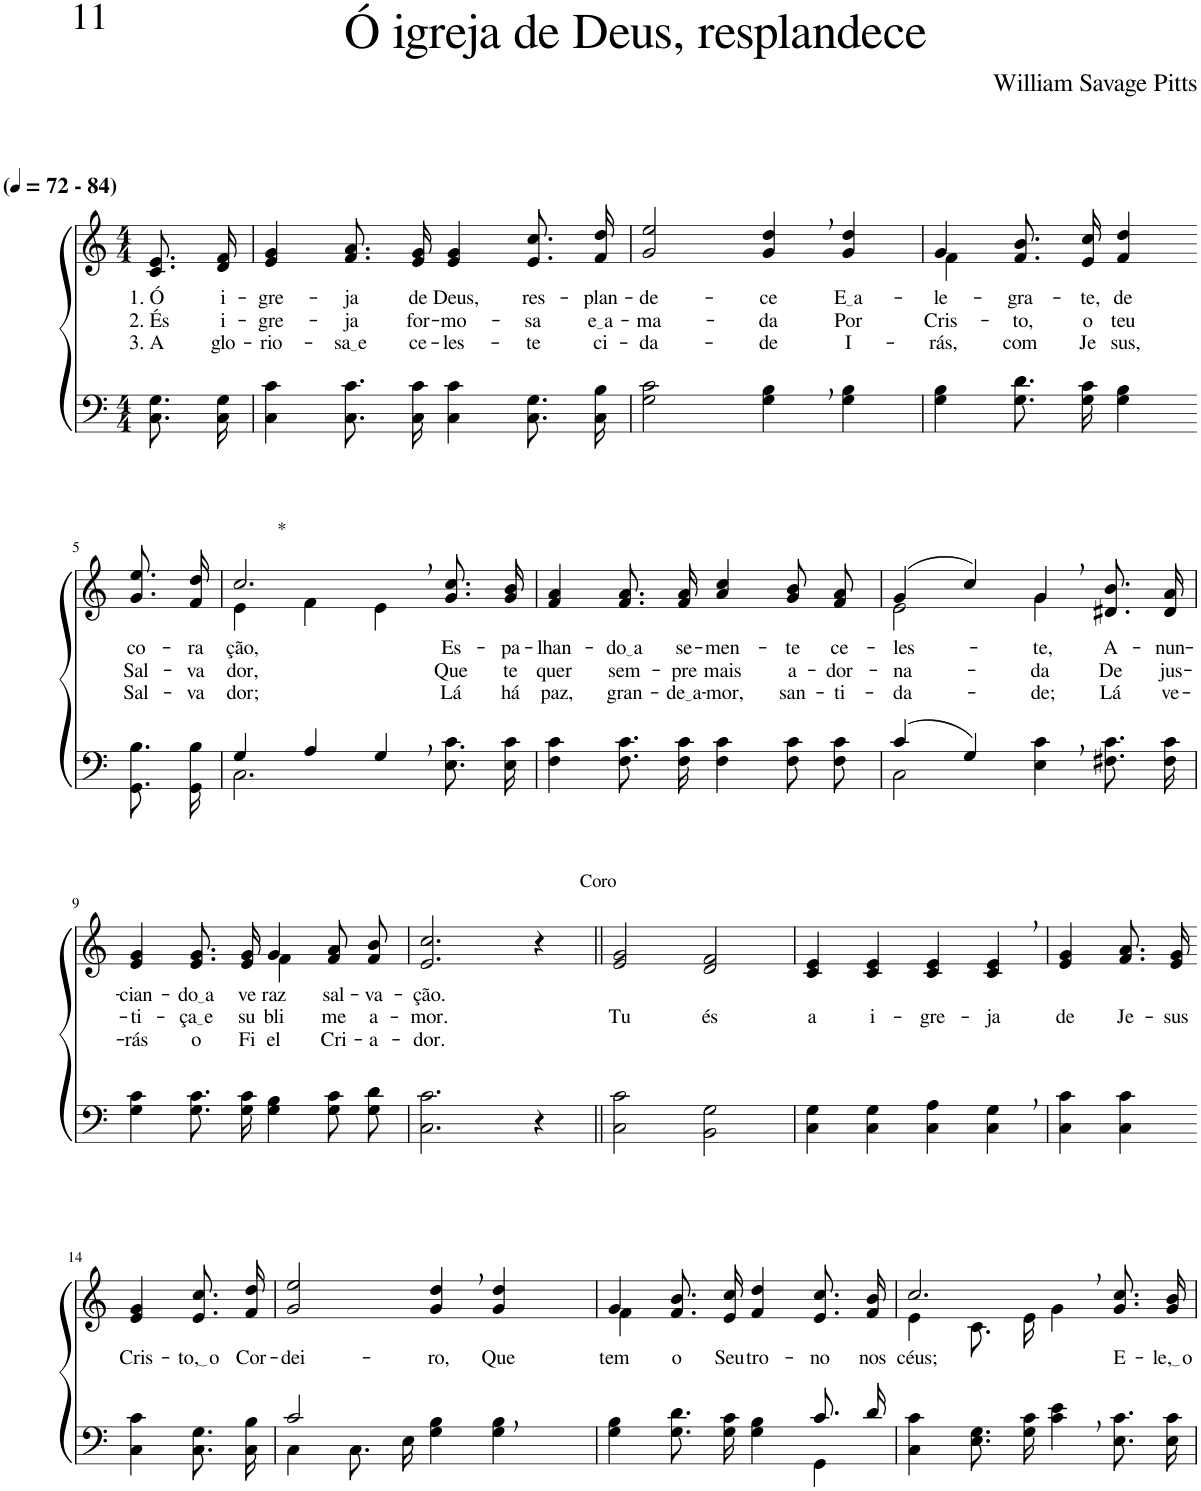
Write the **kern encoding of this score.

**kern	**kern	**text	**text	**text
*part2	*part1	*part1	*part1	*part1
*staff2	*staff1	*staff1	*staff1	*staff1
*I"Parte III e IV	*I"Parte I e II	*	*	*
*clefF4	*clefG2	*	*	*
*Trd1c2	*Trd1c2	*	*	*
*k[]	*k[]	*	*	*
*M4/4	*M4/4	*	*	*
*MM72	*MM72	*	*	*
=1	=1	=1	=1	=1
!	!LO:TX:a:B:t=(	!	!	!
!	!LO:TX:a:B:t=- 84)	!	!	!
!	!	!LO:LY:b	!LO:LY:b	!LO:LY:b
8.C\ 8.G\L	8.c/ 8.e/L	1. Ó	2. És	3. A
!	!	!LO:LY:b	!LO:LY:b	!LO:LY:b
16C\ 16G\Jk	16d/ 16f/Jk	i-	i-	glo-
=2	=2	=2	=2	=2
!	!	!LO:LY:b	!LO:LY:b	!LO:LY:b
4C\ 4c\	4e/ 4g/	-gre-	-gre-	-rio-
!	!	!LO:LY:b	!LO:LY:b	!LO:LY:b
8.C\ 8.c\L	8.f/ 8.a/L	-ja	-ja	sa e
!	!	!LO:LY:b	!LO:LY:b	!LO:LY:b
16C\ 16c\Jk	16e/ 16g/Jk	de	for-	ce-
!	!	!LO:LY:b	!LO:LY:b	!LO:LY:b
4C\ 4c\	4e/ 4g/	Deus,	-mo-	-les-
!	!	!LO:LY:b	!LO:LY:b	!LO:LY:b
8.C\ 8.G\L	8.e/ 8.cc/L	res-	-sa	-te
!	!	!LO:LY:b	!LO:LY:b	!LO:LY:b
16C\ 16B\Jk	16f/ 16dd/Jk	-plan-	e a	ci-
=3	=3	=3	=3	=3
!	!	!LO:LY:b	!LO:LY:b	!LO:LY:b
2G\ 2c\	2g/ 2ee/	-de-	-ma-	-da-
!	!	!LO:LY:b	!LO:LY:b	!LO:LY:b
4G\, 4B\,	4g/, 4dd/,	-ce	-da	-de
!	!	!LO:LY:b	!LO:LY:b	!LO:LY:b
4G\ 4B\	4g/ 4dd/	E a	Por	I-
=4	=4	=4	=4	=4
!	!	!LO:LY:b	!LO:LY:b	!LO:LY:b
*	*^	*	*	*
4G\ 4B\	4g/	4f\	le-	Cris-	-rás,
!	!	!	!LO:LY:b	!LO:LY:b	!LO:LY:b
8.G\ 8.d\L	8.f/ 8.b/L	2ryy	-gra-	-to,	com
!	!	!	!LO:LY:b	!LO:LY:b	!LO:LY:b
16G\ 16c\Jk	16e/ 16cc/Jk	.	-te,	o	Je
!	!	!	!LO:LY:b	!LO:LY:b	!LO:LY:b
4G\ 4B\	4f/ 4dd/	.	de	teu	sus,
*	*v	*v	*	*	*
!!LO:LB:g=z
=5-	=5-	=5-	=5-	=5-
!	!	!LO:LY:b	!LO:LY:b	!LO:LY:b
8.GG\ 8.B\L	8.g\ 8.ee\L	co-	Sal-	Sal-
!	!	!LO:LY:b	!LO:LY:b	!LO:LY:b
16GG\ 16B\Jk	16f\ 16dd\Jk	-ra-	-va-	-va-
=6	=6	=6	=6	=6
*^	*^	*	*	*
!	!	!LO:TX:a:t=*	!	!	!	!
!	!	!	!	!LO:LY:b	!LO:LY:b	!LO:LY:b
4G/	2.C\	2.cc,/	4e\	-ção,	-dor,	-dor;
4A/	.	.	4f\	.	.	.
4G,/	.	.	4e\	.	.	.
!	!	!	!	!LO:LY:b	!LO:LY:b	!LO:LY:b
4ryy	8.E\ 8.c\L	8.g/ 8.cc/L	4ryy	Es-	Que	Lá
!	!	!	!	!LO:LY:b	!LO:LY:b	!LO:LY:b
.	16E\ 16c\Jk	16g/ 16b/Jk	.	-pa-	te	há
*	*	*v	*v	*	*	*
=7	=7	=7	=7	=7	=7
!	!	!	!LO:LY:b	!LO:LY:b	!LO:LY:b
*v	*v	*	*	*	*
4F\ 4c\	4f/ 4a/	-lhan-	quer	paz,
!	!	!LO:LY:b	!LO:LY:b	!LO:LY:b
8.F\ 8.c\L	8.f/ 8.a/L	do a	sem-	gran-
!	!	!LO:LY:b	!LO:LY:b	!LO:LY:b
16F\ 16c\Jk	16f/ 16a/Jk	se-	-pre	de a
!	!	!LO:LY:b	!LO:LY:b	!LO:LY:b
4F\ 4c\	4a/ 4cc/	-men-	mais	-mor,
!	!	!LO:LY:b	!LO:LY:b	!LO:LY:b
8F\ 8c\L	8g/ 8b/L	-te	a-	san-
!	!	!LO:LY:b	!LO:LY:b	!LO:LY:b
8F\ 8c\J	8f/ 8a/J	ce-	-dor-	-ti-
=8	=8	=8	=8	=8
*^	*	*	*	*
!	!	!	!LO:LY:b	!LO:LY:b	!LO:LY:b
*	*	*^	*	*	*
(4c/	2C\	(4g/	2e\	-les-	-na-	-da-
4G/)	.	4cc/)	.	.	.	.
!	!	!	!	!LO:LY:b	!LO:LY:b	!LO:LY:b
4E\, 4c\,	2ryy	4g,/	4g\	te,	da	de;
!	!	!	!	!LO:LY:b	!LO:LY:b	!LO:LY:b
8.F#X\ 8.c\L	.	8.d#X/ 8.b/L	4ryy	A-	De	Lá
!	!	!	!	!LO:LY:b	!LO:LY:b	!LO:LY:b
16F#\ 16c\Jk	.	16d#/ 16a/Jk	.	nun-	jus-	ve-
*v	*v	*	*	*	*	*
!!LO:LB:g=z	!!
=9	=9	=9	=9	=9	=9
!	!	!	!LO:LY:b	!LO:LY:b	!LO:LY:b
4G\ 4c\	4e/ 4g/	2ryy	-cian-	-ti-	-rás
!	!	!	!LO:LY:b	!LO:LY:b	!LO:LY:b
8.G\ 8.c\L	8.e/ 8.g/L	.	do a	ça e	o
!	!	!	!LO:LY:b	!LO:LY:b	!LO:LY:b
16G\ 16c\Jk	16e/ 16g/Jk	.	ve-	su-	Fi
!	!	!	!LO:LY:b	!LO:LY:b	!LO:LY:b
4G\ 4B\	4g/	4f\	-raz	-bli-	el
!	!	!	!LO:LY:b	!LO:LY:b	!LO:LY:b
8G\ 8c\L	8f/ 8a/L	4ryy	sal-	-me	Cri-
!	!	!	!LO:LY:b	!LO:LY:b	!LO:LY:b
8G\ 8d\J	8f/ 8b/J	.	-va-	a-	-a-
*	*v	*v	*	*	*
=10	=10	=10	=10	=10
!	!	!LO:LY:b	!LO:LY:b	!LO:LY:b
2.C\ 2.c\	2.e/ 2.cc/	-ção.	-mor.	-dor.
!	!LO:TX:a:t=Coro	!	!	!
4r	4r	.	.	.
=11||	=11||	=11||	=11||	=11||
!	!	!	!LO:LY:b	!
2C\ 2c\	2e/ 2g/	.	Tu	.
!	!	!	!LO:LY:b	!
2BB\ 2G\	2d/ 2f/	.	és	.
=12	=12	=12	=12	=12
!	!	!	!LO:LY:b	!
4C\ 4G\	4c/ 4e/	.	a	.
!	!	!	!LO:LY:b	!
4C\ 4G\	4c/ 4e/	.	i-	.
!	!	!	!LO:LY:b	!
4C\ 4A\	4c/ 4e/	.	-gre-	.
!	!	!	!LO:LY:b	!
4C\, 4G\,	4c/, 4e/,	.	-ja	.
=13	=13	=13	=13	=13
!	!	!	!LO:LY:b	!
4C\ 4c\	4e/ 4g/	.	de	.
!	!	!	!LO:LY:b	!
4C\ 4c\	8.f/ 8.a/L	.	Je-	.
!	!	!	!LO:LY:b	!
.	16e/ 16g/Jk	.	-sus	.
!!LO:LB:g=z
=14-	=14-	=14-	=14-	=14-
!	!	!LO:LY:b	!	!
4C\ 4c\	4e/ 4g/	Cris-	.	.
!	!	!LO:LY:b	!	!
8.C\ 8.G\L	8.e/ 8.cc/L	to, o	.	.
!	!	!LO:LY:b	!	!
16C\ 16B\Jk	16f/ 16dd/Jk	Cor-	.	.
=15	=15	=15	=15	=15
*^	*	*	*	*
!	!	!	!LO:LY:b	!	!
2c/	4C\	2g/ 2ee/	-dei-	.	.
.	8.C\L	.	.	.	.
.	16E\Jk	.	.	.	.
!	!	!	!LO:LY:b	!	!
2ryy	4G\ 4B\	4g/, 4dd/,	-ro,	.	.
!	!	!	!LO:LY:b	!	!
.	4G\ 4B\	4g/ 4dd/	Que	.	.
=16	=16	=16	=16	=16	=16
*	*	*^	*	*	*
!	!	!	!	!LO:LY:b	!	!
2.ryy	4G\ 4B\	4g/	4f\	tem	.	.
!	!	!	!	!LO:LY:b	!	!
.	8.G\ 8.d\L	8.f/ 8.b/L	2.ryy	o	.	.
!	!	!	!	!LO:LY:b	!	!
.	16G\ 16c\Jk	16e/ 16cc/Jk	.	Seu	.	.
!	!	!	!	!LO:LY:b	!	!
.	4G\ 4B\	4f/ 4dd/	.	tro-	.	.
!	!	!	!	!LO:LY:b	!	!
8.c/L	4GG\	8.e/ 8.cc/L	.	-no	.	.
!	!	!	!	!LO:LY:b	!	!
16d/Jk	.	16f/ 16b/Jk	.	nos	.	.
*v	*v	*	*	*	*	*
=17	=17	=17	=17	=17	=17
!	!	!	!LO:LY:b	!	!
4C\ 4c\	2.cc,/	4e\	céus;	.	.
8.E\ 8.G\L	.	8.c\L	.	.	.
16G\ 16c\Jk	.	16e\Jk	.	.	.
4c\, 4e\,	.	4g\	.	.	.
!	!	!	!LO:LY:b	!	!
8.E\ 8.c\L	8.g/ 8.cc/L	4ryy	E-	.	.
!	!	!	!LO:LY:b	!	!
16E\ 16c\Jk	16g/ 16b/Jk	.	le, o	.	.
*	*v	*v	*	*	*
=	=	=	=	=
*-	*-	*-	*-	*-
